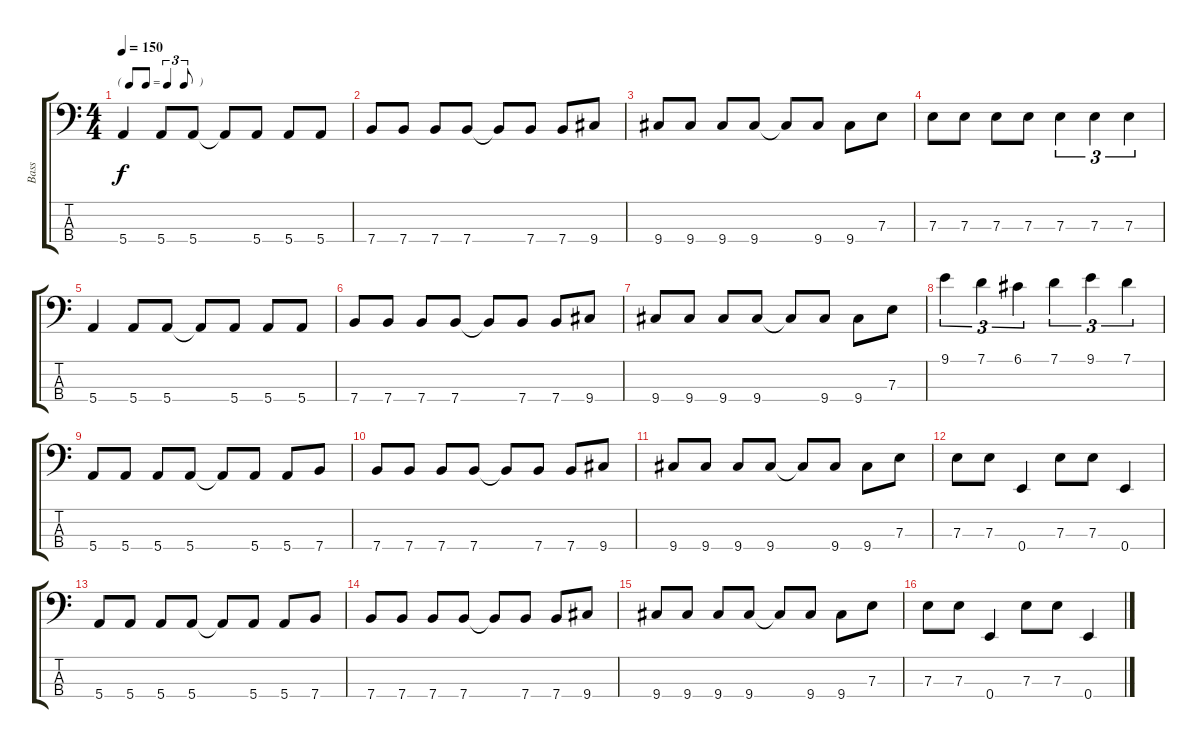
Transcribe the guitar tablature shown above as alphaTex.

\track ("Bass" "Bass") {instrument electricbasspick}
\staff {score tabs}
\tuning (G2 D2 A1 E1) {hide}
\ts (4 4)
\tf triplet8th
\tempo 150
\clef f4
\ks c
5.4.4{dy f} 5.4.8 5.4.8 5.4{t}.8 5.4.8 5.4.8 5.4.8 |
7.4.8 7.4.8 7.4.8 7.4.8 7.4{t}.8 7.4.8 7.4.8 9.4.8 |
9.4.8 9.4.8 9.4.8 9.4.8 9.4{t}.8 9.4.8 9.4.8 7.3.8 |
7.3.8 7.3.8 7.3.8 7.3.8 7.3.4{tu (3 2)} 7.3.4{tu (3 2)} 7.3.4{tu (3 2)} |
5.4.4 5.4.8 5.4.8 5.4{t}.8 5.4.8 5.4.8 5.4.8 |
7.4.8 7.4.8 7.4.8 7.4.8 7.4{t}.8 7.4.8 7.4.8 9.4.8 |
9.4.8 9.4.8 9.4.8 9.4.8 9.4{t}.8 9.4.8 9.4.8 7.3.8 |
9.1.4{tu (3 2)} 7.1.4{tu (3 2)} 6.1.4{tu (3 2)} 7.1.4{tu (3 2)} 9.1.4{tu (3 2)} 7.1.4{tu (3 2)} |
5.4.8 5.4.8 5.4.8 5.4.8 5.4{t}.8 5.4.8 5.4.8 7.4.8 |
7.4.8 7.4.8 7.4.8 7.4.8 7.4{t}.8 7.4.8 7.4.8 9.4.8 |
9.4.8 9.4.8 9.4.8 9.4.8 9.4{t}.8 9.4.8 9.4.8 7.3.8 |
7.3.8 7.3.8 0.4.4 7.3.8 7.3.8 0.4.4 |
5.4.8 5.4.8 5.4.8 5.4.8 5.4{t}.8 5.4.8 5.4.8 7.4.8 |
7.4.8 7.4.8 7.4.8 7.4.8 7.4{t}.8 7.4.8 7.4.8 9.4.8 |
9.4.8 9.4.8 9.4.8 9.4.8 9.4{t}.8 9.4.8 9.4.8 7.3.8 |
7.3.8 7.3.8 0.4.4 7.3.8 7.3.8 0.4.4
